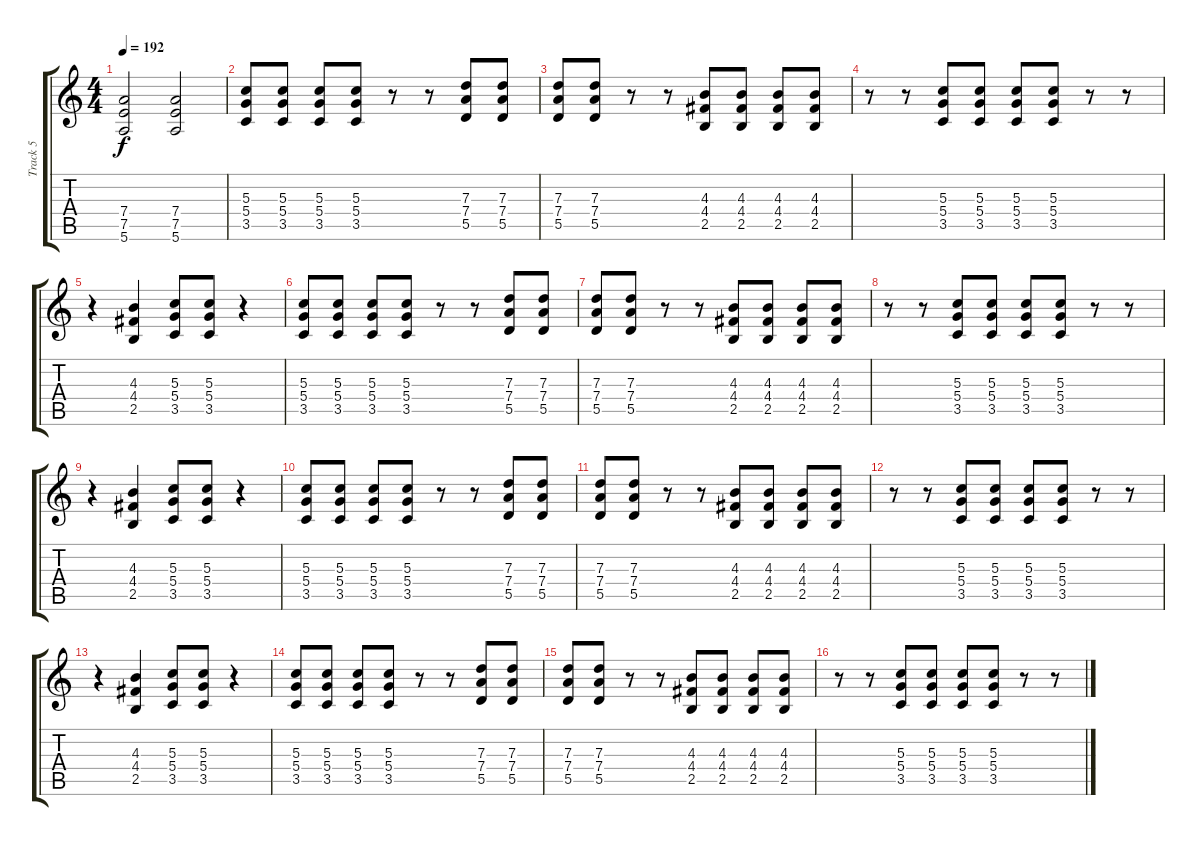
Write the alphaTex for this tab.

\track ("Track 5" "Track 5") {instrument overdrivenguitar}
\staff {score tabs}
\tuning (E4 B3 G3 D3 A2 E2) {hide}
\ts (4 4)
\tempo 192
\clef g2
\ks c
(7.4 7.5 5.6).2{dy f} (7.4 7.5 5.6).2 |
(5.3 5.4 3.5).8 (5.3 5.4 3.5).8 (5.3 5.4 3.5).8 (5.3 5.4 3.5).8 r.8 r.8 (7.3 7.4 5.5).8 (7.3 7.4 5.5).8 |
(7.3 7.4 5.5).8 (7.3 7.4 5.5).8 r.8 r.8 (4.3 4.4 2.5).8 (4.3 4.4 2.5).8 (4.3 4.4 2.5).8 (4.3 4.4 2.5).8 |
r.8 r.8 (5.3 5.4 3.5).8 (5.3 5.4 3.5).8 (5.3 5.4 3.5).8 (5.3 5.4 3.5).8 r.8 r.8 |
r.4 (4.3 4.4 2.5).4 (5.3 5.4 3.5).8 (5.3 5.4 3.5).8 r.4 |
(5.3 5.4 3.5).8 (5.3 5.4 3.5).8 (5.3 5.4 3.5).8 (5.3 5.4 3.5).8 r.8 r.8 (7.3 7.4 5.5).8 (7.3 7.4 5.5).8 |
(7.3 7.4 5.5).8 (7.3 7.4 5.5).8 r.8 r.8 (4.3 4.4 2.5).8 (4.3 4.4 2.5).8 (4.3 4.4 2.5).8 (4.3 4.4 2.5).8 |
r.8 r.8 (5.3 5.4 3.5).8 (5.3 5.4 3.5).8 (5.3 5.4 3.5).8 (5.3 5.4 3.5).8 r.8 r.8 |
r.4 (4.3 4.4 2.5).4 (5.3 5.4 3.5).8 (5.3 5.4 3.5).8 r.4 |
(5.3 5.4 3.5).8 (5.3 5.4 3.5).8 (5.3 5.4 3.5).8 (5.3 5.4 3.5).8 r.8 r.8 (7.3 7.4 5.5).8 (7.3 7.4 5.5).8 |
(7.3 7.4 5.5).8 (7.3 7.4 5.5).8 r.8 r.8 (4.3 4.4 2.5).8 (4.3 4.4 2.5).8 (4.3 4.4 2.5).8 (4.3 4.4 2.5).8 |
r.8 r.8 (5.3 5.4 3.5).8 (5.3 5.4 3.5).8 (5.3 5.4 3.5).8 (5.3 5.4 3.5).8 r.8 r.8 |
r.4 (4.3 4.4 2.5).4 (5.3 5.4 3.5).8 (5.3 5.4 3.5).8 r.4 |
(5.3 5.4 3.5).8 (5.3 5.4 3.5).8 (5.3 5.4 3.5).8 (5.3 5.4 3.5).8 r.8 r.8 (7.3 7.4 5.5).8 (7.3 7.4 5.5).8 |
(7.3 7.4 5.5).8 (7.3 7.4 5.5).8 r.8 r.8 (4.3 4.4 2.5).8 (4.3 4.4 2.5).8 (4.3 4.4 2.5).8 (4.3 4.4 2.5).8 |
r.8 r.8 (5.3 5.4 3.5).8 (5.3 5.4 3.5).8 (5.3 5.4 3.5).8 (5.3 5.4 3.5).8 r.8 r.8
